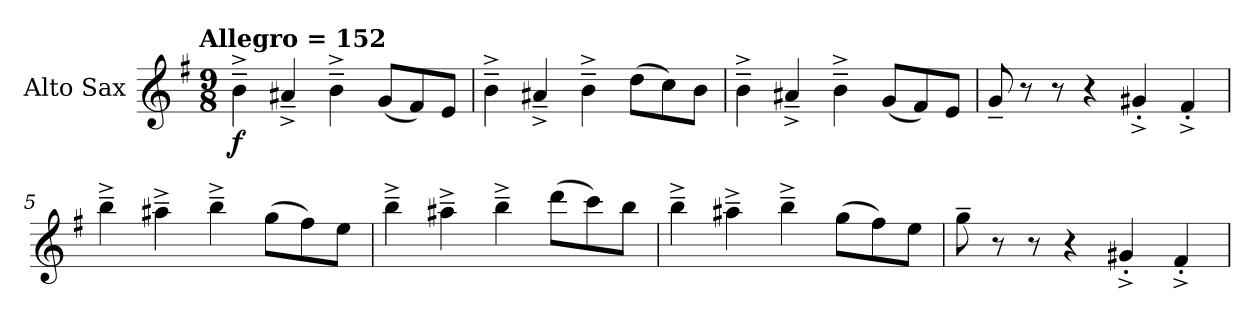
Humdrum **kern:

**kern	**dynam
*part1	*part1
*staff1	*staff1
*I"Alto Sax	*
*I'A Sax	*
*clefG2	*
*ITrd5c9	*
*k[b-e-]	*
!!LO:TX:omd:t=Allegro  = 152
*M9/8	*
*MM152	*
=1	=1
!	!LO:DY:b
4d~^\	f
4c#X~^/	.
4d~^\	.
(<8B-/L	.
8A/)	.
8G/J	.
=2	=2
4d~^\	.
4c#X~^/	.
4d~^\	.
(>8f\L	.
8e-\)	.
8d\J	.
=3	=3
4d~^\	.
4c#X~^/	.
4d~^\	.
(<8B-/L	.
8A/)	.
8G/J	.
=4	=4
8B-~/	.
8r	.
8r	.
4r	.
4Bn'^/	.
4A'^/	.
!!LO:LB:g=z
=5	=5
4dd~^\	.
4cc#X~^\	.
4dd~^\	.
(>8b-\L	.
8a\)	.
8g\J	.
=6	=6
4dd~^\	.
4cc#X~^\	.
4dd~^\	.
(>8ff\L	.
8ee-\)	.
8dd\J	.
=7	=7
4dd~^\	.
4cc#X~^\	.
4dd~^\	.
(>8b-\L	.
8a\)	.
8g\J	.
=8	=8
8b-~\	.
8r	.
8r	.
4r	.
4Bn'^/	.
4A'^/	.
=	=
*-	*-
